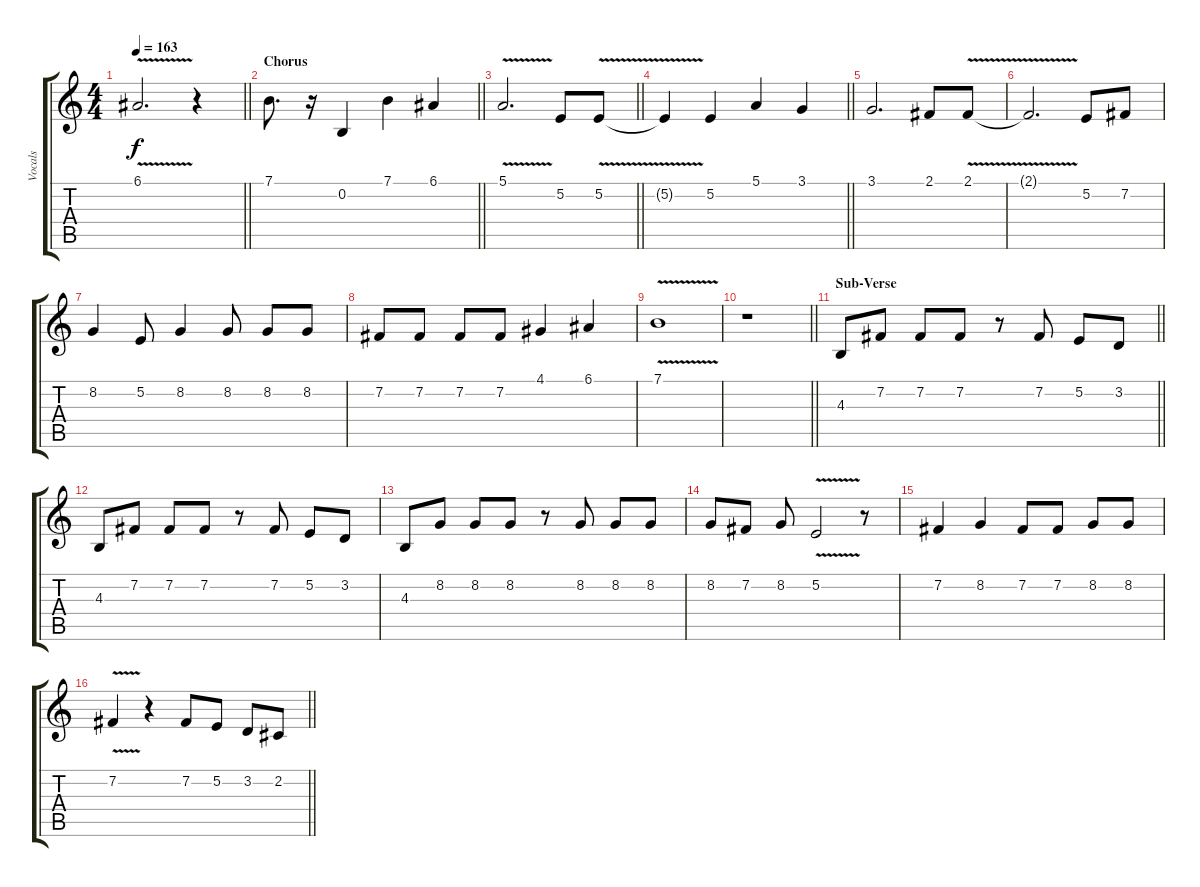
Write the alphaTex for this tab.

\track ("Vocals" "Vocals") {instrument altosax}
\staff {score tabs}
\tuning (E4 B3 G3 D3 A2 E2) {hide}
\ts (4 4)
\tempo 163
\clef g2
\barLineRight lightlight
\ks c
6.1{v}.2{d dy f} r.4 |
\section ("" "Chorus")
\barLineRight lightlight
7.1.8{d} r.16 0.2.4 7.1.4 6.1.4 |
\barLineRight lightlight
5.1{v}.2{d} 5.2.8 5.2{v}.8 |
\barLineRight lightlight
5.2{t}.4 5.2.4 5.1.4 3.1.4 |
3.1.2{d} 2.1.8 2.1{v}.8 |
2.1{t}.2{d} 5.2.8 7.2.8 |
8.2.4 5.2.8 8.2.4 8.2.8 8.2.8 8.2.8 |
7.2.8 7.2.8 7.2.8 7.2.8 4.1.4 6.1.4 |
7.1{v}.1 |
\barLineRight lightlight
r.1 |
\section ("" "Sub-Verse")
\barLineRight lightlight
4.3.8 7.2.8 7.2.8 7.2.8 r.8 7.2.8 5.2.8 3.2.8 |
4.3.8 7.2.8 7.2.8 7.2.8 r.8 7.2.8 5.2.8 3.2.8 |
4.3.8 8.2.8 8.2.8 8.2.8 r.8 8.2.8 8.2.8 8.2.8 |
8.2.8 7.2.8 8.2.8 5.2{v}.2 r.8 |
7.2.4 8.2.4 7.2.8 7.2.8 8.2.8 8.2.8 |
\barLineRight lightlight
7.2{v}.4 r.4 7.2.8 5.2.8 3.2.8 2.2.8
